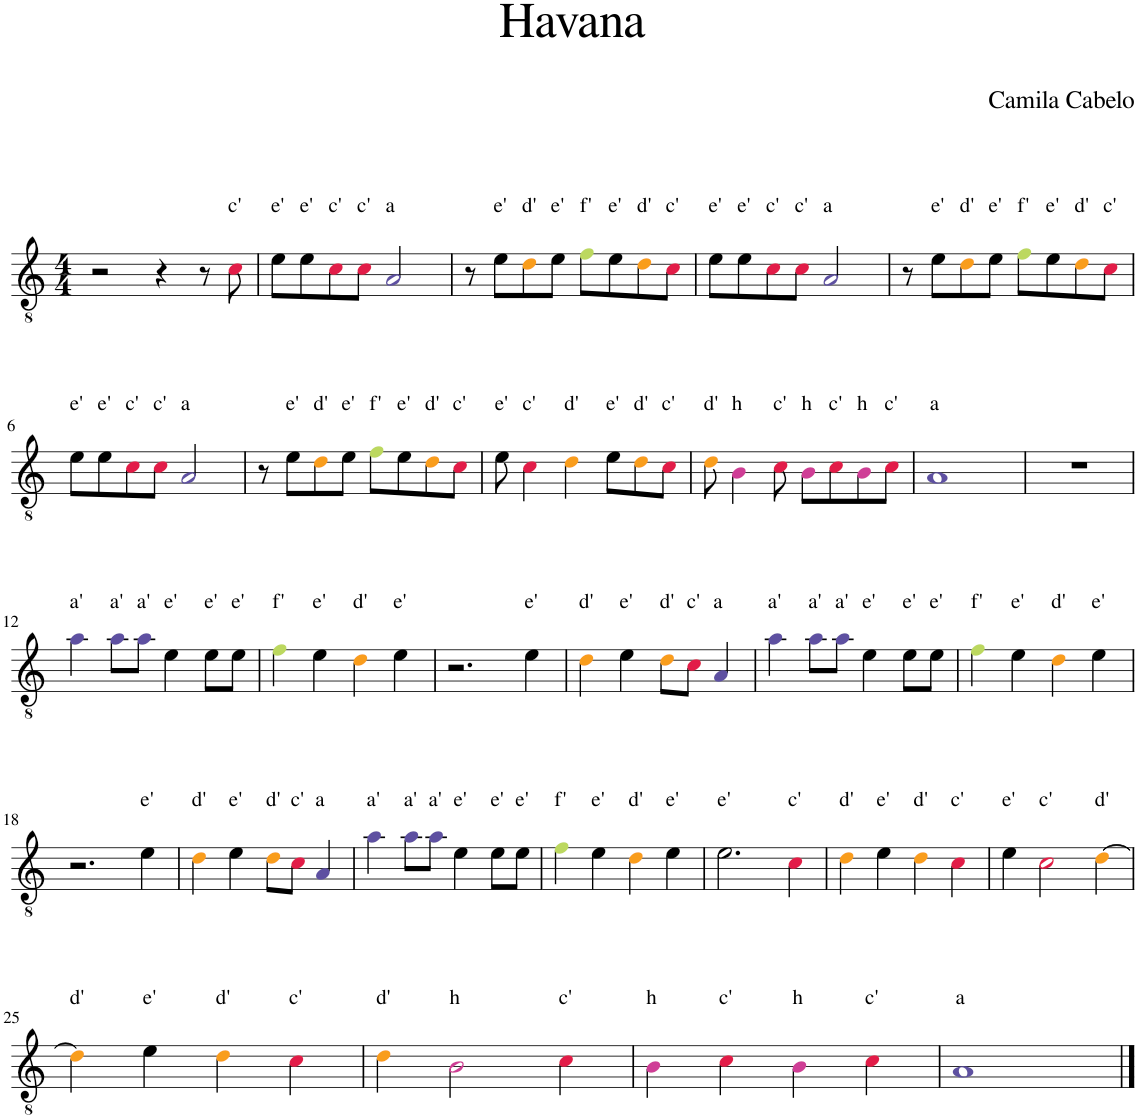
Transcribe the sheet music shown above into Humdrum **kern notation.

**kern
*part1
*staff1
*I"Classical Guitar
*I'Guit.
*clefGv2
*k[]
*M4/4
=1
2r
4r
8r
!LO:TX:a:t=c'
8ci\
=2
!LO:TX:a:t=e'
8e\L
!LO:TX:a:t=e'
8e\
!LO:TX:a:t=c'
8ci\
!LO:TX:a:t=c'
8ci\J
!LO:TX:a:t=a
2Aj/
=3
8r
!LO:TX:a:t=e'
8e\L
!LO:TX:a:t=d'
8dZ\
!LO:TX:a:t=e'
8e\J
!LO:TX:a:t=f'
8fV\L
!LO:TX:a:t=e'
8e\
!LO:TX:a:t=d'
8dZ\
!LO:TX:a:t=c'
8ci\J
=4
!LO:TX:a:t=e'
8e\L
!LO:TX:a:t=e'
8e\
!LO:TX:a:t=c'
8ci\
!LO:TX:a:t=c'
8ci\J
!LO:TX:a:t=a
2Aj/
=5
8r
!LO:TX:a:t=e'
8e\L
!LO:TX:a:t=d'
8dZ\
!LO:TX:a:t=e'
8e\J
!LO:TX:a:t=f'
8fV\L
!LO:TX:a:t=e'
8e\
!LO:TX:a:t=d'
8dZ\
!LO:TX:a:t=c'
8ci\J
!!LO:LB:g=z
=6
!LO:TX:a:t=e'
8e\L
!LO:TX:a:t=e'
8e\
!LO:TX:a:t=c'
8ci\
!LO:TX:a:t=c'
8ci\J
!LO:TX:a:t=a
2Aj/
=7
8r
!LO:TX:a:t=e'
8e\L
!LO:TX:a:t=d'
8dZ\
!LO:TX:a:t=e'
8e\J
!LO:TX:a:t=f'
8fV\L
!LO:TX:a:t=e'
8e\
!LO:TX:a:t=d'
8dZ\
!LO:TX:a:t=c'
8ci\J
=8
!LO:TX:a:t=e'
8e\
!LO:TX:a:t=c'
4ci\
!LO:TX:a:t=d'
4dZ\
!LO:TX:a:t=e'
8e\L
!LO:TX:a:t=d'
8dZ\
!LO:TX:a:t=c'
8ci\J
=9
!LO:TX:a:t=d'
8dZ\
!LO:TX:a:t=h
4BN\
!LO:TX:a:t=c'
8ci\
!LO:TX:a:t=h
8BN\L
!LO:TX:a:t=c'
8ci\
!LO:TX:a:t=h
8BN\
!LO:TX:a:t=c'
8ci\J
=10
!LO:TX:a:t=a
1Aj
=11
1r
!!LO:LB:g=z
=12
!LO:TX:a:t=a'
4aj\
!LO:TX:a:t=a'
8aj\L
!LO:TX:a:t=a'
8aj\J
!LO:TX:a:t=e'
4e\
!LO:TX:a:t=e'
8e\L
!LO:TX:a:t=e'
8e\J
=13
!LO:TX:a:t=f'
4fV\
!LO:TX:a:t=e'
4e\
!LO:TX:a:t=d'
4dZ\
!LO:TX:a:t=e'
4e\
=14
2.r
!LO:TX:a:t=e'
4e\
=15
!LO:TX:a:t=d'
4dZ\
!LO:TX:a:t=e'
4e\
!LO:TX:a:t=d'
8dZ\L
!LO:TX:a:t=c'
8ci\J
!LO:TX:a:t=a
4Aj/
=16
!LO:TX:a:t=a'
4aj\
!LO:TX:a:t=a'
8aj\L
!LO:TX:a:t=a'
8aj\J
!LO:TX:a:t=e'
4e\
!LO:TX:a:t=e'
8e\L
!LO:TX:a:t=e'
8e\J
=17
!LO:TX:a:t=f'
4fV\
!LO:TX:a:t=e'
4e\
!LO:TX:a:t=d'
4dZ\
!LO:TX:a:t=e'
4e\
!!LO:LB:g=z
=18
2.r
!LO:TX:a:t=e'
4e\
=19
!LO:TX:a:t=d'
4dZ\
!LO:TX:a:t=e'
4e\
!LO:TX:a:t=d'
8dZ\L
!LO:TX:a:t=c'
8ci\J
!LO:TX:a:t=a
4Aj/
=20
!LO:TX:a:t=a'
4aj\
!LO:TX:a:t=a'
8aj\L
!LO:TX:a:t=a'
8aj\J
!LO:TX:a:t=e'
4e\
!LO:TX:a:t=e'
8e\L
!LO:TX:a:t=e'
8e\J
=21
!LO:TX:a:t=f'
4fV\
!LO:TX:a:t=e'
4e\
!LO:TX:a:t=d'
4dZ\
!LO:TX:a:t=e'
4e\
=22
!LO:TX:a:t=e'
2.e\
!LO:TX:a:t=c'
4ci\
=23
!LO:TX:a:t=d'
4dZ\
!LO:TX:a:t=e'
4e\
!LO:TX:a:t=d'
4dZ\
!LO:TX:a:t=c'
4ci\
=24
!LO:TX:a:t=e'
4e\
!LO:TX:a:t=c'
2ci\
!LO:TX:a:t=d'
[4dZ\
!!LO:LB:g=z
=25
!LO:TX:a:t=d'
4dZ\]
!LO:TX:a:t=e'
4e\
!LO:TX:a:t=d'
4dZ\
!LO:TX:a:t=c'
4ci\
=26
!LO:TX:a:t=d'
4dZ\
!LO:TX:a:t=h
2BN\
!LO:TX:a:t=c'
4ci\
=27
!LO:TX:a:t=h
4BN\
!LO:TX:a:t=c'
4ci\
!LO:TX:a:t=h
4BN\
!LO:TX:a:t=c'
4ci\
=28
!LO:TX:a:t=a
1Aj
==
*-
